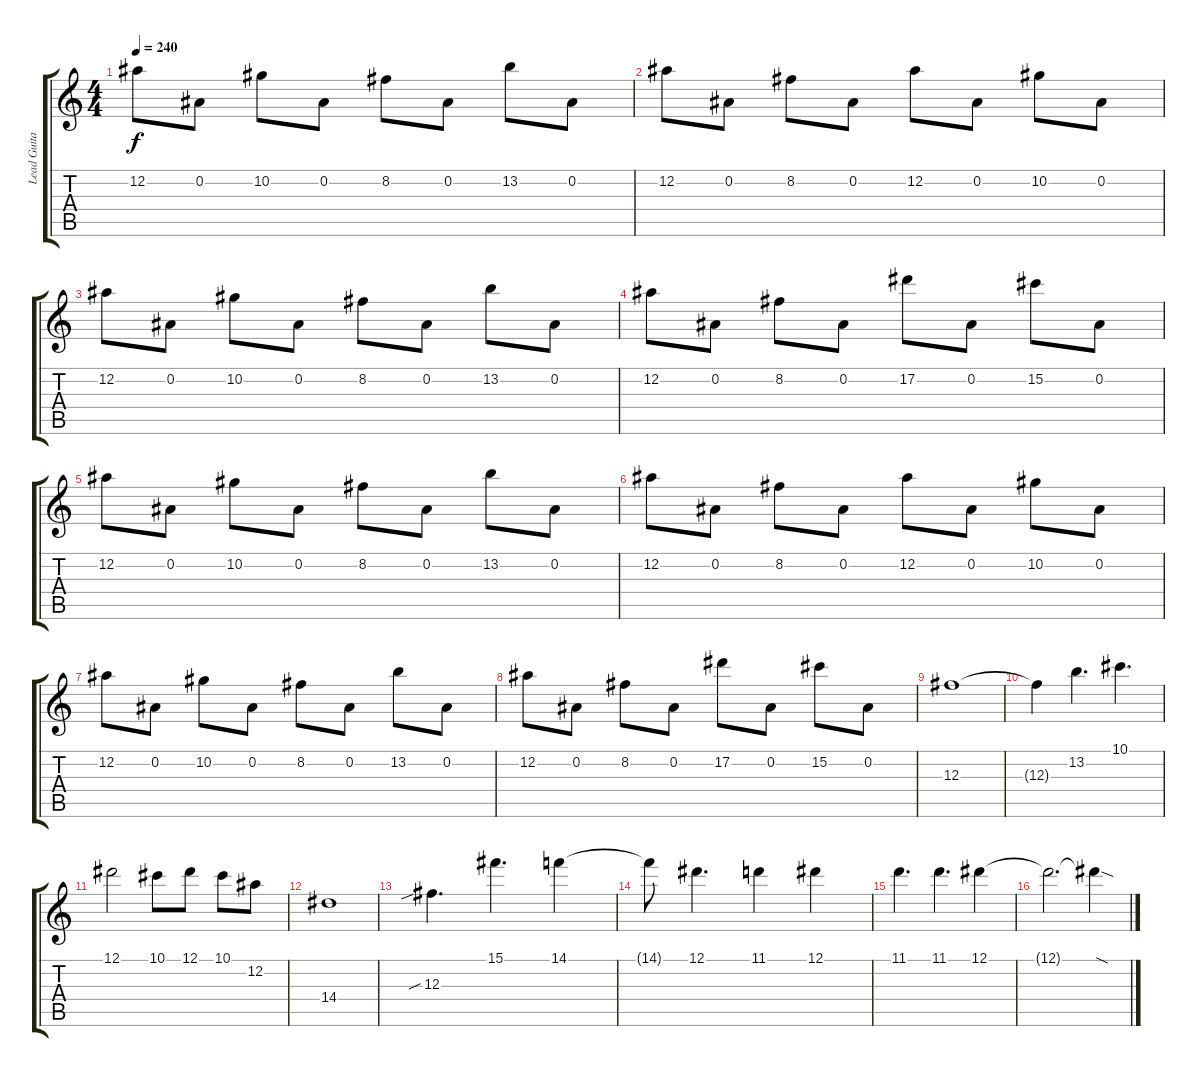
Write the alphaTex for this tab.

\track ("Lead Guitar 2" "Lead Guita") {instrument distortionguitar}
\staff {score tabs}
\tuning (Eb4 Bb3 Gb3 Db3 Ab2 Eb2) {hide}
\ts (4 4)
\tempo 240
\clef g2
\ks c
12.2.8{dy f} 0.2.8 10.2.8 0.2.8 8.2.8 0.2.8 13.2.8 0.2.8 |
12.2.8 0.2.8 8.2.8 0.2.8 12.2.8 0.2.8 10.2.8 0.2.8 |
12.2.8 0.2.8 10.2.8 0.2.8 8.2.8 0.2.8 13.2.8 0.2.8 |
12.2.8 0.2.8 8.2.8 0.2.8 17.2.8 0.2.8 15.2.8 0.2.8 |
12.2.8 0.2.8 10.2.8 0.2.8 8.2.8 0.2.8 13.2.8 0.2.8 |
12.2.8 0.2.8 8.2.8 0.2.8 12.2.8 0.2.8 10.2.8 0.2.8 |
12.2.8 0.2.8 10.2.8 0.2.8 8.2.8 0.2.8 13.2.8 0.2.8 |
12.2.8 0.2.8 8.2.8 0.2.8 17.2.8 0.2.8 15.2.8 0.2.8 |
12.3.1 |
12.3{t}.4 13.2.4{d} 10.1.4{d} |
12.1.2 10.1.8 12.1.8 10.1.8 12.2.8 |
14.4.1 |
12.3{sib}.4{d} 15.1.4{d} 14.1.4 |
14.1{t}.8 12.1.4{d} 11.1.4 12.1.4 |
11.1.4{d} 11.1.4{d} 12.1.4 |
12.1{t}.2{d} 12.1{sod t}.4
